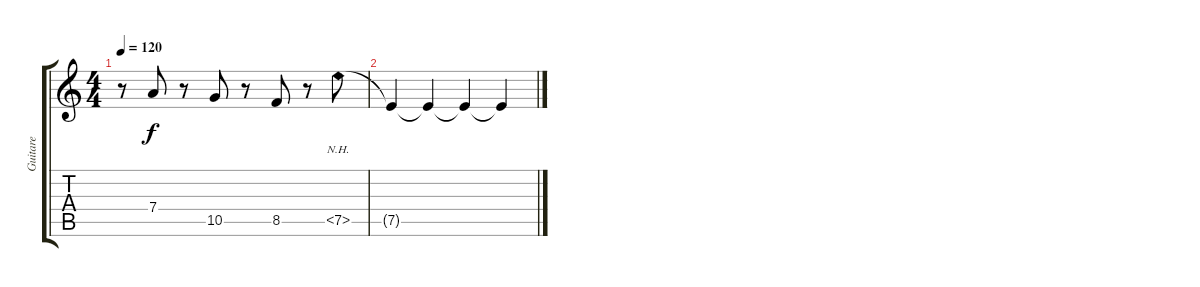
\track ("Guitare" "Guitare") {instrument electricguitarjazz}
\staff {score tabs}
\tuning (D4 B3 G3 D3 A2 D2) {hide}
\ts (4 4)
\tempo 120
\clef g2
\ks c
r.8{dy f} 7.4.8 r.8 10.5.8 r.8 8.5.8 r.8 7.5{nh}.8 |
7.5{t}.4 7.5{t}.4 7.5{t}.4 7.5{t}.4
